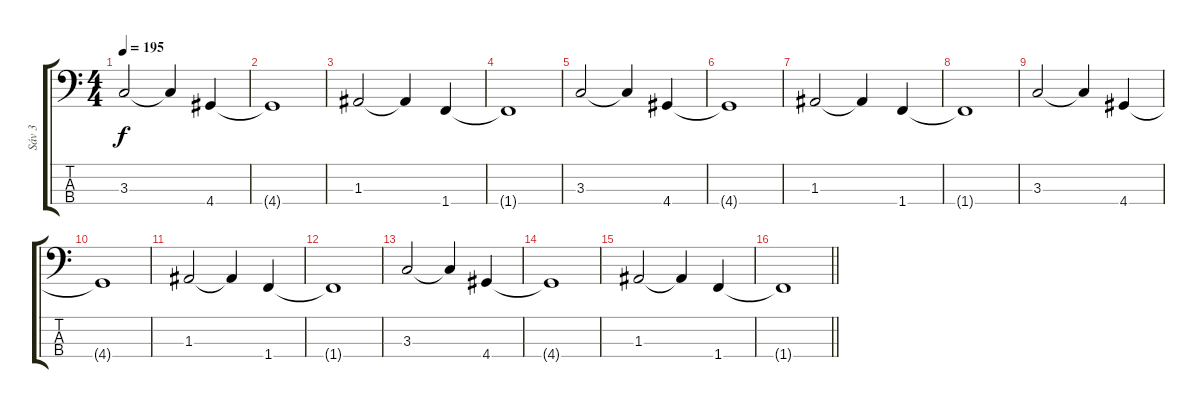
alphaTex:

\track ("Sáv 3" "Sáv 3") {instrument electricbassfinger}
\staff {score tabs}
\tuning (G2 D2 A1 E1) {hide}
\ts (4 4)
\tempo 195
\clef f4
\ks c
3.3.2{dy f} 3.3{t}.4 4.4.4 |
4.4{t}.1 |
1.3.2 1.3{t}.4 1.4.4 |
1.4{t}.1 |
3.3.2 3.3{t}.4 4.4.4 |
4.4{t}.1 |
1.3.2 1.3{t}.4 1.4.4 |
1.4{t}.1 |
3.3.2 3.3{t}.4 4.4.4 |
4.4{t}.1 |
1.3.2 1.3{t}.4 1.4.4 |
1.4{t}.1 |
3.3.2 3.3{t}.4 4.4.4 |
4.4{t}.1 |
1.3.2 1.3{t}.4 1.4.4 |
\barLineRight lightlight
1.4{t}.1
